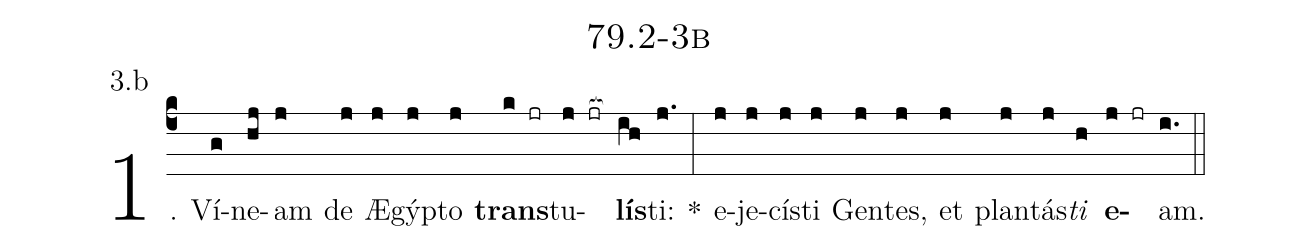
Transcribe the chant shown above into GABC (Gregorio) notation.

name: 79.2-3b;
annotation: 3.b;
%%
(c4)1. Ví(g)ne(hj)am(j) de(j) Æ(j)gýp(j)to(j) <b>trans</b>(k jr)tu(j jr[ocb:1{])<b>lís</b>(ih[ocb:0}])ti:(j.) *(:) e(j)je(j)cís(j)ti(j) Gen(j)tes,(j) et(j) plan(j)tás(j)<i>ti</i>(h) <b>e</b>(j jr)am.(i.) (::)


%E(j) u(j) o(j) u(h) a(j) e.(i.) (::)
